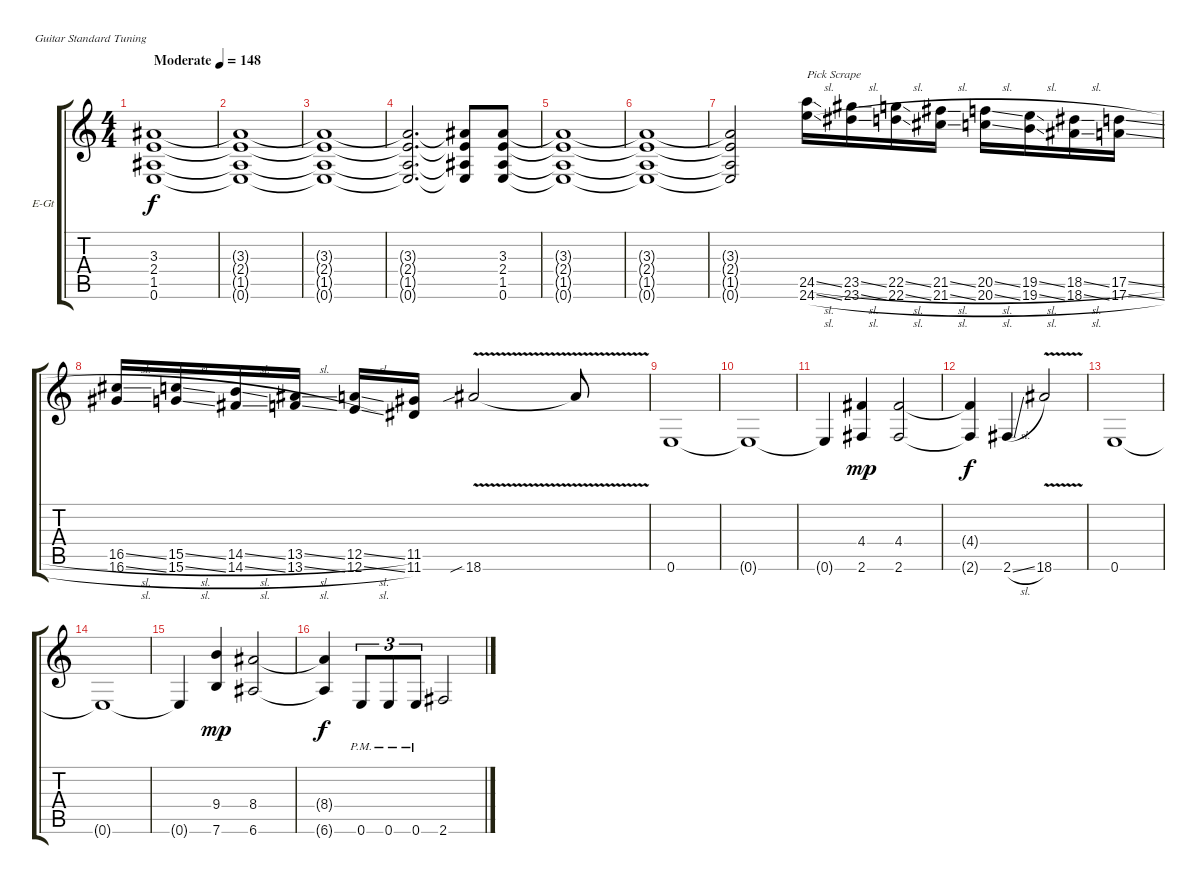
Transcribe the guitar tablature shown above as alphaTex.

\bracketExtendMode groupsimilarinstruments
\firstSystemTrackNameOrientation horizontal
\otherSystemsTrackNameOrientation horizontal
\track ("Guitar 2" "E-Gt") {instrument overdrivenguitar}
\staff {score tabs}
\tuning (E4 B3 G3 D3 A2 E2)
\ts (4 4)
\beaming (8 2 2 2 2)
\tempo (148 "Moderate")
\clef g2
\ks c
(3.3 2.4 1.5 0.6).1{dy f instrument overdrivenguitar} |
(3.3{t} 2.4{t} 1.5{t} 0.6{t}).1 |
(3.3{t} 2.4{t} 1.5{t} 0.6{t}).1 |
(3.3{t} 2.4{t} 1.5{t} 0.6{t}).2{d} (3.3{t} 2.4{t} 1.5{t} 0.6{t}).8 (3.3 2.4 1.5 0.6).8 |
(3.3{t} 2.4{t} 1.5{t} 0.6{t}).1 |
(3.3{t} 2.4{t} 1.5{t} 0.6{t}).1 |
(3.3{t} 2.4{t} 1.5{t} 0.6{t}).2 (24.5{sl} 24.6{sl}).16{txt "Pick Scrape"} (23.5{sl} 23.6{sl}).16 (22.5{sl} 22.6{sl}).16 (21.5{sl} 21.6{sl}).16 (20.5{sl} 20.6{sl}).16 (19.5{sl} 19.6{sl}).16 (18.5{sl} 18.6{sl}).16 (17.5{sl} 17.6{sl}).16 |
(16.5{sl} 16.6{sl}).16 (15.5{sl} 15.6{sl}).16 (14.5{sl} 14.6{sl}).16 (13.5{sl} 13.6{sl}).16 (12.5{sl} 12.6{sl}).16 (11.5 11.6).16 18.6{v sib}.2 18.6{v t}.8 |
0.6.1 |
0.6{t}.1 |
0.6{t}.4 (4.4 2.6).4{dy mp} (4.4 2.6).2 |
(4.4{t} 2.6{t}).4{dy f} 2.6{sl}.4 18.6{v}.2 |
0.6.1 |
0.6{t}.1 |
0.6{t}.4 (9.4 7.6).4{dy mp} (8.4 6.6).2 |
(8.4{t} 6.6{t}).4{dy f} 0.6{pm}.8{tu (3 2)} 0.6{pm}.8{tu (3 2)} 0.6{pm}.8{tu (3 2)} 2.6.2
